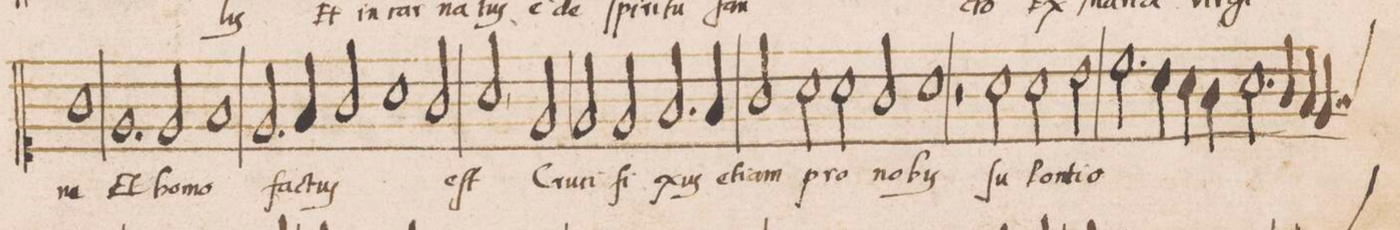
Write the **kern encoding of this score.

**kern	**text
*I"DISCANTVS	*
*clefC1	*
*k[]	*
*met(C|)	*
*M2/1	*
1g	-ne
1.e	Et
=57-	=57-
2e/	ho-
1f	-mo
=58-	=58-
2.e/	fa-
4f/	.
2g/	.
1a/	.
=59-	=59-
2g/	-ctus
2a,</	eſt
2e/	Cru-
=60-	=60-
2e/	-ci-
2e/	-fi-
2.f/	-xus
4f/	e-
=61-	=61-
2g/	-ti-
2a\	-am
2a\	pro
2g/	no-
=62-	=62-
1a	-bis
2r	.
2a\	ſu(b)
=63-	=63-
2a\	Pon-
2b\	-ti-
2.cc\	-o
4b\	.
=64-	=64-
4a\	.
4g\	.
2.a\	.
4g/	.
4f/	.
*custos:f	*
4e/	.
=65-	=65-
*-	*-
